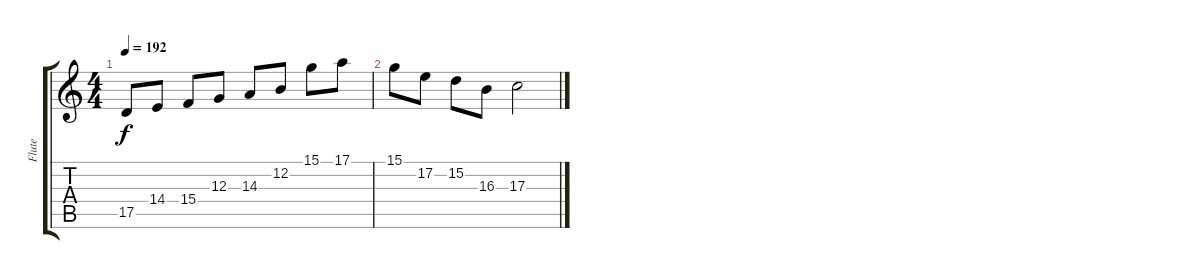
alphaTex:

\track ("Flute" "Flute") {instrument flute}
\staff {score tabs}
\tuning (E4 B3 G3 D3 A2 E2) {hide}
\ts (4 4)
\tempo 192
\clef g2
\ks c
17.5.8{dy f} 14.4.8 15.4.8 12.3.8 14.3.8 12.2.8 15.1.8 17.1.8 |
15.1.8 17.2.8 15.2.8 16.3.8 17.3.2
